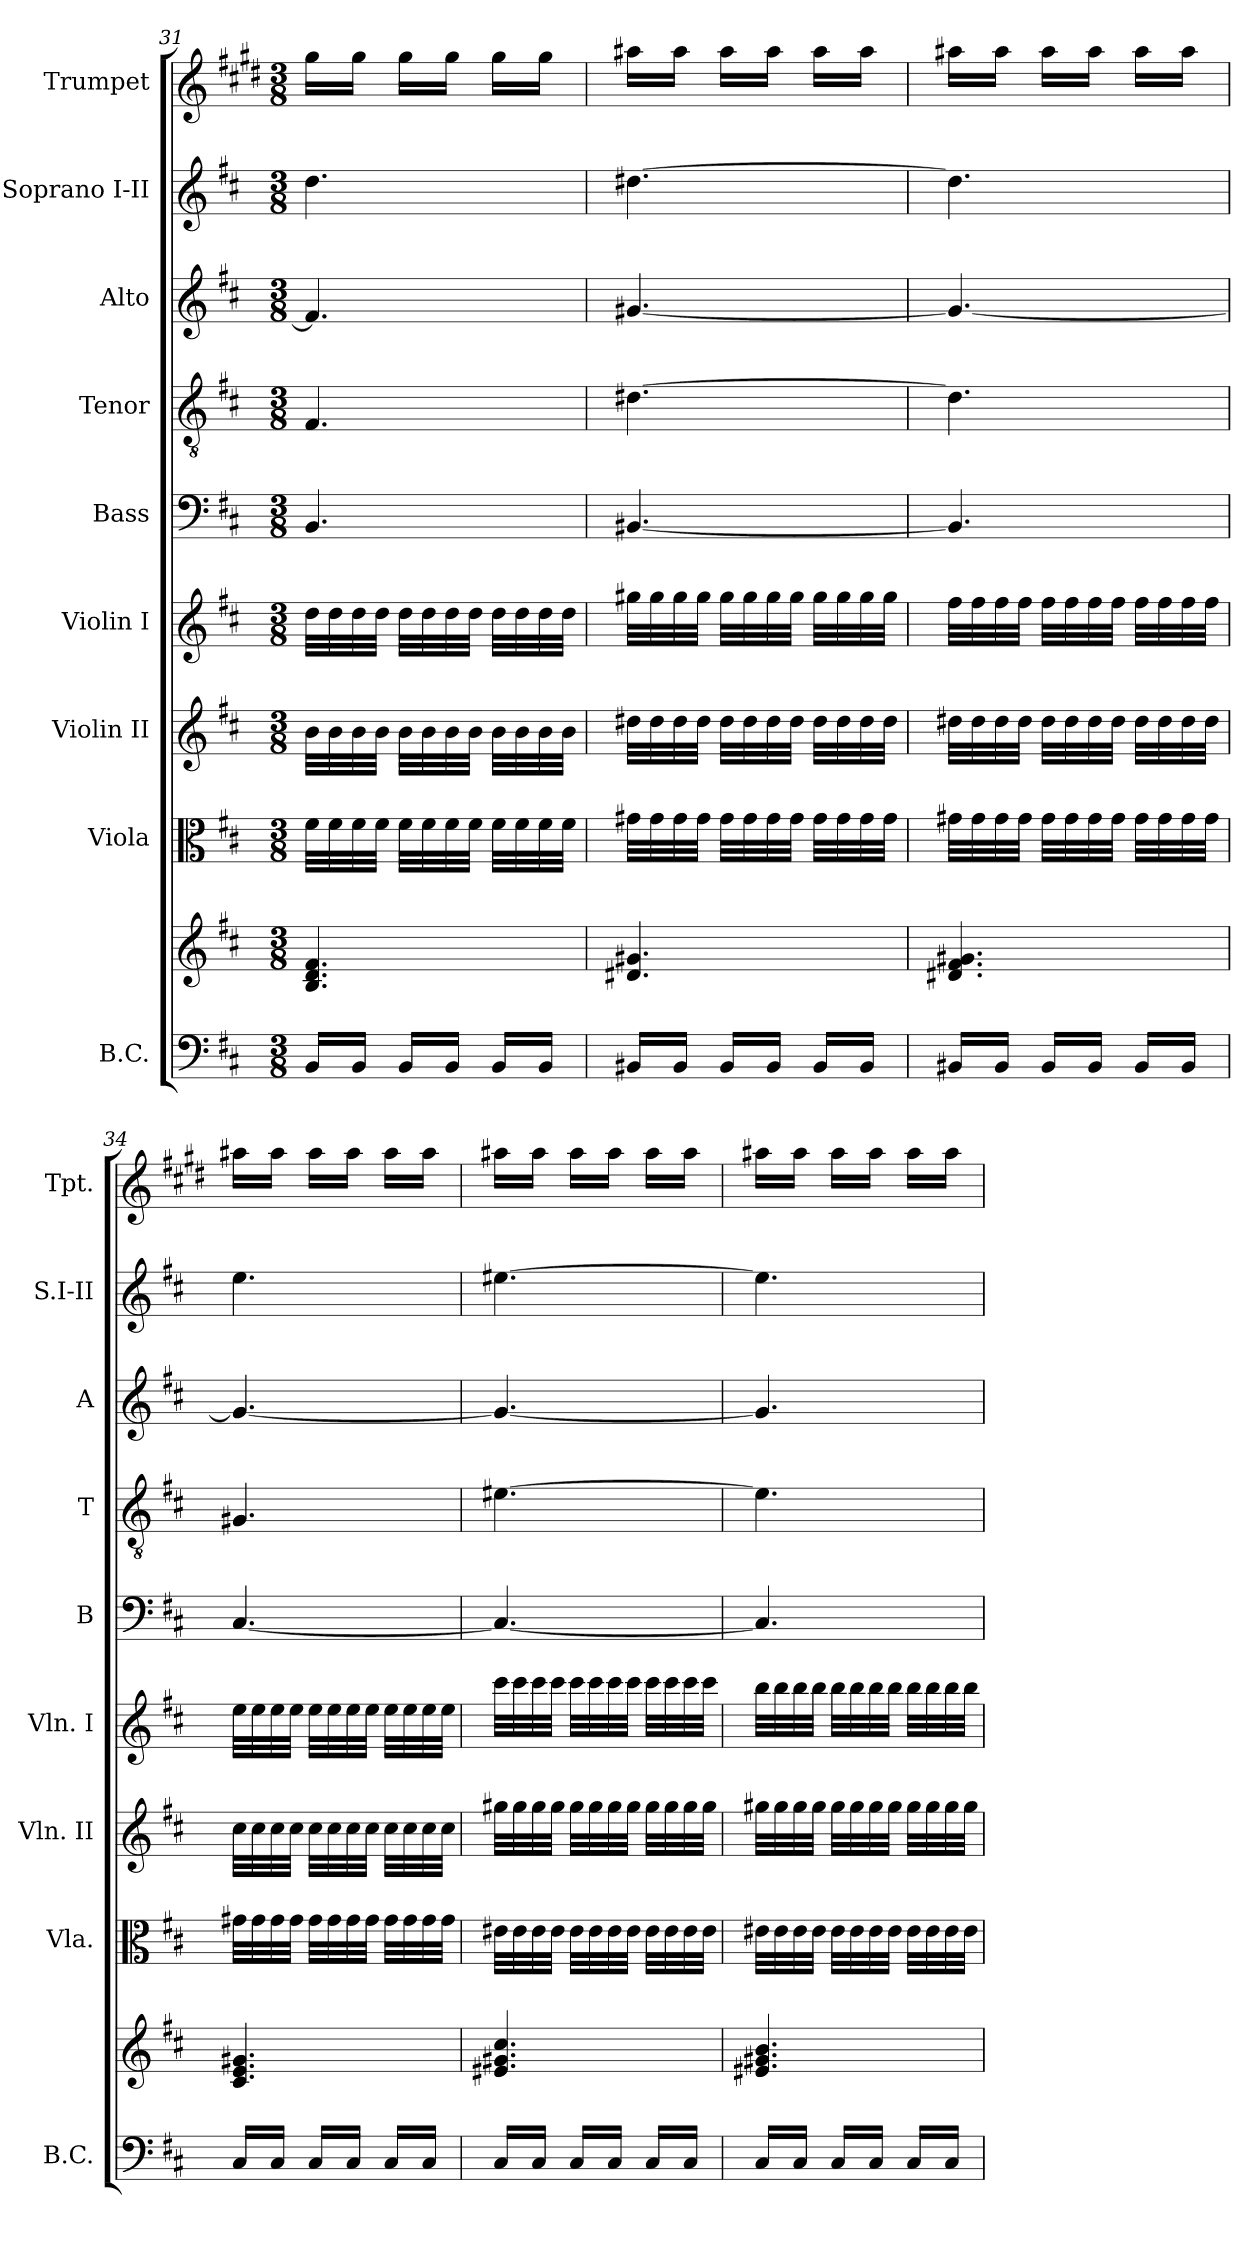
**kern	**kern	**kern	**kern	**kern	**kern	**kern	**kern	**kern	**kern
*part9	*part9	*part8	*part7	*part6	*part5	*part4	*part3	*part2	*part1
*staff10	*staff9	*staff8	*staff7	*staff6	*staff5	*staff4	*staff3	*staff2	*staff1
*I"B.C.	*	*I"Viola	*I"Violin II	*I"Violin I	*I"Bass	*I"Tenor	*I"Alto	*I"Soprano I-II	*I"Trumpet
*I'B.C.	*	*I'Vla.	*I'Vln. II	*I'Vln. I	*I'B	*I'T	*I'A	*I'S.I-II	*I'Tpt.
*clefF4	*clefG2	*clefC3	*clefG2	*clefG2	*clefF4	*clefGv2	*clefG2	*clefG2	*clefG2
*	*	*	*	*	*	*	*	*	*ITrd1c2
*k[f#c#]	*k[f#c#]	*k[f#c#]	*k[f#c#]	*k[f#c#]	*k[f#c#]	*k[f#c#]	*k[f#c#]	*k[f#c#]	*k[f#c#]
*D:	*D:	*D:	*D:	*D:	*D:	*D:	*D:	*D:	*D:
*M3/8	*M3/8	*M3/8	*M3/8	*M3/8	*M3/8	*M3/8	*M3/8	*M3/8	*M3/8
=31	=31	=31	=31	=31	=31	=31	=31	=31	=31
16BB/LL	4.B/ 4.d/ 4.f#/	32f#\LLL	32b\LLL	32dd\LLL	4.BB/	4.F#/	4.f#/]	4.dd\	16ff#\LL
.	.	32f#\	32b\	32dd\	.	.	.	.	.
16BB/JJ	.	32f#\	32b\	32dd\	.	.	.	.	16ff#\JJ
.	.	32f#\JJJ	32b\JJJ	32dd\JJJ	.	.	.	.	.
16BB/LL	.	32f#\LLL	32b\LLL	32dd\LLL	.	.	.	.	16ff#\LL
.	.	32f#\	32b\	32dd\	.	.	.	.	.
16BB/JJ	.	32f#\	32b\	32dd\	.	.	.	.	16ff#\JJ
.	.	32f#\JJJ	32b\JJJ	32dd\JJJ	.	.	.	.	.
16BB/LL	.	32f#\LLL	32b\LLL	32dd\LLL	.	.	.	.	16ff#\LL
.	.	32f#\	32b\	32dd\	.	.	.	.	.
16BB/JJ	.	32f#\	32b\	32dd\	.	.	.	.	16ff#\JJ
.	.	32f#\JJJ	32b\JJJ	32dd\JJJ	.	.	.	.	.
=32	=32	=32	=32	=32	=32	=32	=32	=32	=32
16BB#X/LL	4.d#X/ 4.g#X/	32g#X\LLL	32dd#X\LLL	32gg#X\LLL	[4.BB#X/	[4.d#X\	[4.g#X/	[4.dd#X\	16gg#X\LL
.	.	32g#\	32dd#\	32gg#\	.	.	.	.	.
16BB#/JJ	.	32g#\	32dd#\	32gg#\	.	.	.	.	16gg#\JJ
.	.	32g#\JJJ	32dd#\JJJ	32gg#\JJJ	.	.	.	.	.
16BB#/LL	.	32g#\LLL	32dd#\LLL	32gg#\LLL	.	.	.	.	16gg#\LL
.	.	32g#\	32dd#\	32gg#\	.	.	.	.	.
16BB#/JJ	.	32g#\	32dd#\	32gg#\	.	.	.	.	16gg#\JJ
.	.	32g#\JJJ	32dd#\JJJ	32gg#\JJJ	.	.	.	.	.
16BB#/LL	.	32g#\LLL	32dd#\LLL	32gg#\LLL	.	.	.	.	16gg#\LL
.	.	32g#\	32dd#\	32gg#\	.	.	.	.	.
16BB#/JJ	.	32g#\	32dd#\	32gg#\	.	.	.	.	16gg#\JJ
.	.	32g#\JJJ	32dd#\JJJ	32gg#\JJJ	.	.	.	.	.
=33	=33	=33	=33	=33	=33	=33	=33	=33	=33
16BB#X/LL	4.d#X/ 4.f#/ 4.g#X/	32g#X\LLL	32dd#X\LLL	32ff#\LLL	4.BB#/]	4.d#\]	4.g#/_	4.dd#\]	16gg#X\LL
.	.	32g#\	32dd#\	32ff#\	.	.	.	.	.
16BB#/JJ	.	32g#\	32dd#\	32ff#\	.	.	.	.	16gg#\JJ
.	.	32g#\JJJ	32dd#\JJJ	32ff#\JJJ	.	.	.	.	.
16BB#/LL	.	32g#\LLL	32dd#\LLL	32ff#\LLL	.	.	.	.	16gg#\LL
.	.	32g#\	32dd#\	32ff#\	.	.	.	.	.
16BB#/JJ	.	32g#\	32dd#\	32ff#\	.	.	.	.	16gg#\JJ
.	.	32g#\JJJ	32dd#\JJJ	32ff#\JJJ	.	.	.	.	.
16BB#/LL	.	32g#\LLL	32dd#\LLL	32ff#\LLL	.	.	.	.	16gg#\LL
.	.	32g#\	32dd#\	32ff#\	.	.	.	.	.
16BB#/JJ	.	32g#\	32dd#\	32ff#\	.	.	.	.	16gg#\JJ
.	.	32g#\JJJ	32dd#\JJJ	32ff#\JJJ	.	.	.	.	.
=34	=34	=34	=34	=34	=34	=34	=34	=34	=34
16C#/LL	4.c#/ 4.e/ 4.g#X/	32g#X\LLL	32cc#\LLL	32ee\LLL	[4.C#/	4.G#X/	4.g#/_	4.ee\	16gg#X\LL
.	.	32g#\	32cc#\	32ee\	.	.	.	.	.
16C#/JJ	.	32g#\	32cc#\	32ee\	.	.	.	.	16gg#\JJ
.	.	32g#\JJJ	32cc#\JJJ	32ee\JJJ	.	.	.	.	.
16C#/LL	.	32g#\LLL	32cc#\LLL	32ee\LLL	.	.	.	.	16gg#\LL
.	.	32g#\	32cc#\	32ee\	.	.	.	.	.
16C#/JJ	.	32g#\	32cc#\	32ee\	.	.	.	.	16gg#\JJ
.	.	32g#\JJJ	32cc#\JJJ	32ee\JJJ	.	.	.	.	.
16C#/LL	.	32g#\LLL	32cc#\LLL	32ee\LLL	.	.	.	.	16gg#\LL
.	.	32g#\	32cc#\	32ee\	.	.	.	.	.
16C#/JJ	.	32g#\	32cc#\	32ee\	.	.	.	.	16gg#\JJ
.	.	32g#\JJJ	32cc#\JJJ	32ee\JJJ	.	.	.	.	.
!!LO:PB:g=z
=35	=35	=35	=35	=35	=35	=35	=35	=35	=35
16C#/LL	4.e#X/ 4.g#X/ 4.cc#/	32e#X\LLL	32gg#X\LLL	32ccc#\LLL	4.C#/_	[4.e#X\	4.g#/_	[4.ee#X\	16gg#X\LL
.	.	32e#\	32gg#\	32ccc#\	.	.	.	.	.
16C#/JJ	.	32e#\	32gg#\	32ccc#\	.	.	.	.	16gg#\JJ
.	.	32e#\JJJ	32gg#\JJJ	32ccc#\JJJ	.	.	.	.	.
16C#/LL	.	32e#\LLL	32gg#\LLL	32ccc#\LLL	.	.	.	.	16gg#\LL
.	.	32e#\	32gg#\	32ccc#\	.	.	.	.	.
16C#/JJ	.	32e#\	32gg#\	32ccc#\	.	.	.	.	16gg#\JJ
.	.	32e#\JJJ	32gg#\JJJ	32ccc#\JJJ	.	.	.	.	.
16C#/LL	.	32e#\LLL	32gg#\LLL	32ccc#\LLL	.	.	.	.	16gg#\LL
.	.	32e#\	32gg#\	32ccc#\	.	.	.	.	.
16C#/JJ	.	32e#\	32gg#\	32ccc#\	.	.	.	.	16gg#\JJ
.	.	32e#\JJJ	32gg#\JJJ	32ccc#\JJJ	.	.	.	.	.
=36	=36	=36	=36	=36	=36	=36	=36	=36	=36
16C#/LL	4.e#X/ 4.g#X/ 4.b/	32e#X\LLL	32gg#X\LLL	32bb\LLL	4.C#/]	4.e#\]	4.g#/]	4.ee#\]	16gg#X\LL
.	.	32e#\	32gg#\	32bb\	.	.	.	.	.
16C#/JJ	.	32e#\	32gg#\	32bb\	.	.	.	.	16gg#\JJ
.	.	32e#\JJJ	32gg#\JJJ	32bb\JJJ	.	.	.	.	.
16C#/LL	.	32e#\LLL	32gg#\LLL	32bb\LLL	.	.	.	.	16gg#\LL
.	.	32e#\	32gg#\	32bb\	.	.	.	.	.
16C#/JJ	.	32e#\	32gg#\	32bb\	.	.	.	.	16gg#\JJ
.	.	32e#\JJJ	32gg#\JJJ	32bb\JJJ	.	.	.	.	.
16C#/LL	.	32e#\LLL	32gg#\LLL	32bb\LLL	.	.	.	.	16gg#\LL
.	.	32e#\	32gg#\	32bb\	.	.	.	.	.
16C#/JJ	.	32e#\	32gg#\	32bb\	.	.	.	.	16gg#\JJ
.	.	32e#\JJJ	32gg#\JJJ	32bb\JJJ	.	.	.	.	.
=	=	=	=	=	=	=	=	=	=
*-	*-	*-	*-	*-	*-	*-	*-	*-	*-
